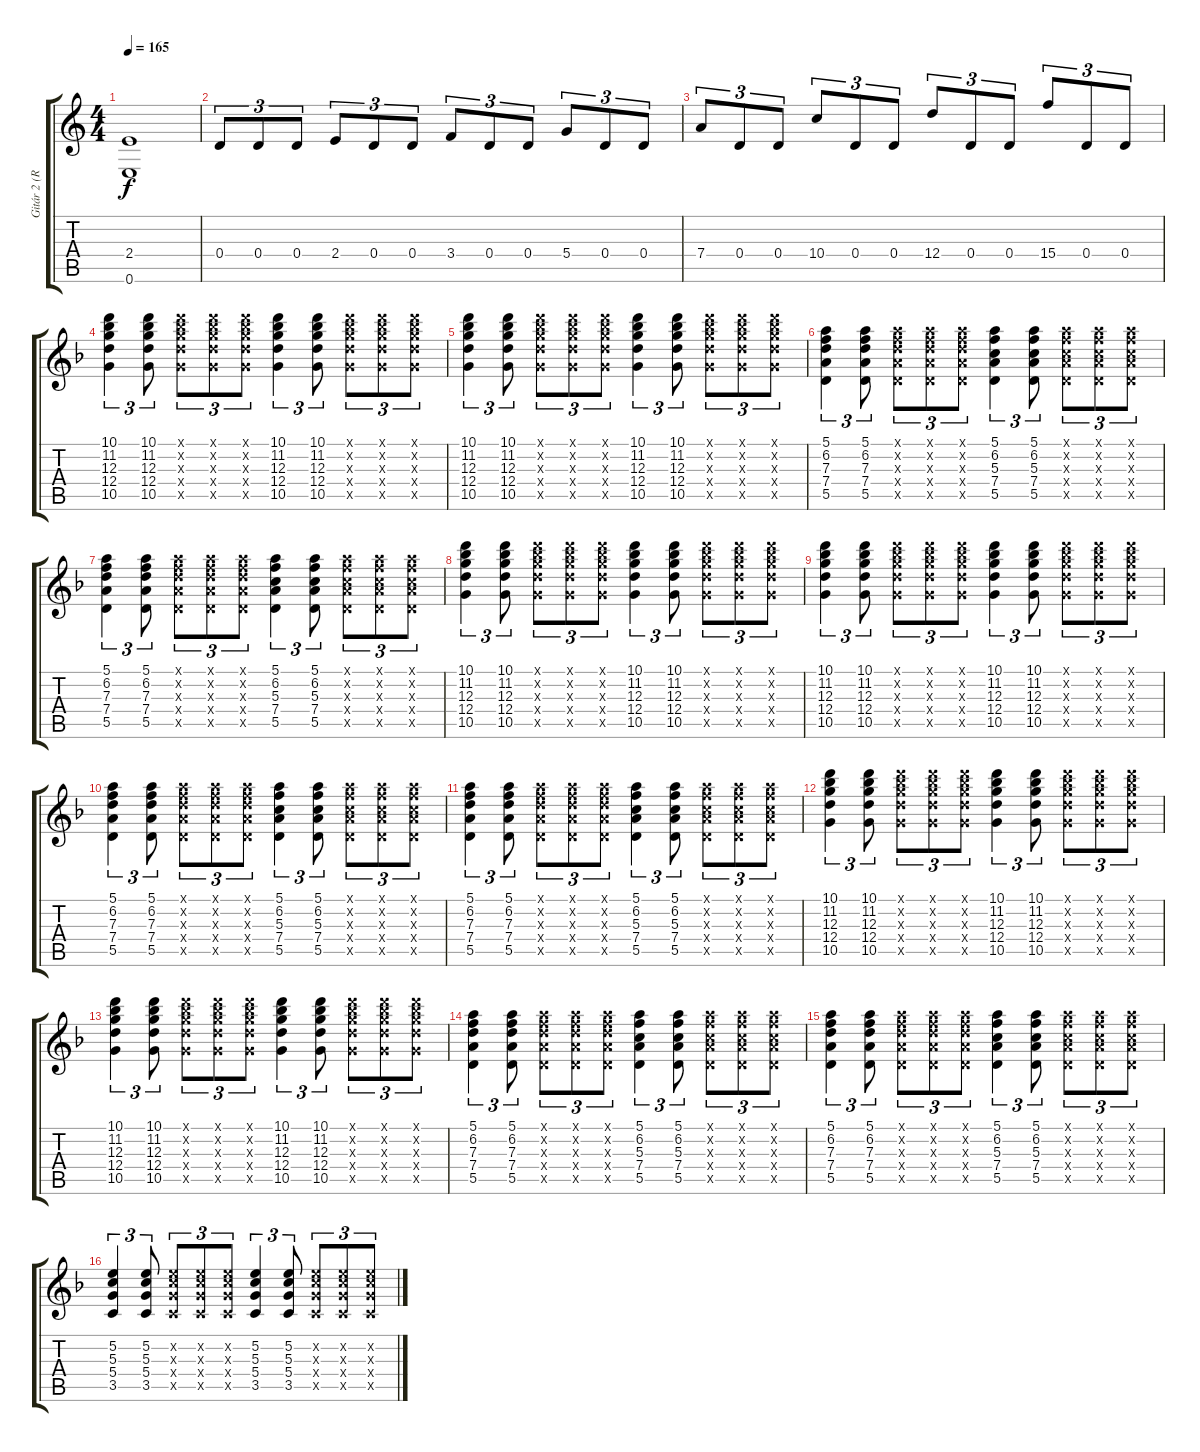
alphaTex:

\track ("Gitár 2 (Ritchie Blackmore)" "Gitár 2 (R") {instrument distortionguitar}
\staff {score tabs}
\tuning (E4 B3 G3 D3 A2 E2) {hide}
\ts (4 4)
\tempo 165
\clef g2
\ks c
(2.4 0.6).1{dy f} |
0.4.8{tu (3 2)} 0.4.8{tu (3 2)} 0.4.8{tu (3 2)} 2.4.8{tu (3 2)} 0.4.8{tu (3 2)} 0.4.8{tu (3 2)} 3.4.8{tu (3 2)} 0.4.8{tu (3 2)} 0.4.8{tu (3 2)} 5.4.8{tu (3 2)} 0.4.8{tu (3 2)} 0.4.8{tu (3 2)} |
7.4.8{tu (3 2)} 0.4.8{tu (3 2)} 0.4.8{tu (3 2)} 10.4.8{tu (3 2)} 0.4.8{tu (3 2)} 0.4.8{tu (3 2)} 12.4.8{tu (3 2)} 0.4.8{tu (3 2)} 0.4.8{tu (3 2)} 15.4.8{tu (3 2)} 0.4.8{tu (3 2)} 0.4.8{tu (3 2)} |
\ks f
(10.1 11.2 12.3 12.4 10.5).4{tu (3 2)} (10.1 11.2 12.3 12.4 10.5).8{tu (3 2)} (10.1{x} 11.2{x} 12.3{x} 12.4{x} 10.5{x}).8{tu (3 2)} (10.1{x} 11.2{x} 12.3{x} 12.4{x} 10.5{x}).8{tu (3 2)} (10.1{x} 11.2{x} 12.3{x} 12.4{x} 10.5{x}).8{tu (3 2)} (10.1 11.2 12.3 12.4 10.5).4{tu (3 2)} (10.1 11.2 12.3 12.4 10.5).8{tu (3 2)} (10.1{x} 11.2{x} 12.3{x} 12.4{x} 10.5{x}).8{tu (3 2)} (10.1{x} 11.2{x} 12.3{x} 12.4{x} 10.5{x}).8{tu (3 2)} (10.1{x} 11.2{x} 12.3{x} 12.4{x} 10.5{x}).8{tu (3 2)} |
(10.1 11.2 12.3 12.4 10.5).4{tu (3 2)} (10.1 11.2 12.3 12.4 10.5).8{tu (3 2)} (10.1{x} 11.2{x} 12.3{x} 12.4{x} 10.5{x}).8{tu (3 2)} (10.1{x} 11.2{x} 12.3{x} 12.4{x} 10.5{x}).8{tu (3 2)} (10.1{x} 11.2{x} 12.3{x} 12.4{x} 10.5{x}).8{tu (3 2)} (10.1 11.2 12.3 12.4 10.5).4{tu (3 2)} (10.1 11.2 12.3 12.4 10.5).8{tu (3 2)} (10.1{x} 11.2{x} 12.3{x} 12.4{x} 10.5{x}).8{tu (3 2)} (10.1{x} 11.2{x} 12.3{x} 12.4{x} 10.5{x}).8{tu (3 2)} (10.1{x} 11.2{x} 12.3{x} 12.4{x} 10.5{x}).8{tu (3 2)} |
(5.1 6.2 7.3 7.4 5.5).4{tu (3 2)} (5.1 6.2 7.3 7.4 5.5).8{tu (3 2)} (5.1{x} 6.2{x} 7.3{x} 7.4{x} 5.5{x}).8{tu (3 2)} (5.1{x} 6.2{x} 7.3{x} 7.4{x} 5.5{x}).8{tu (3 2)} (5.1{x} 6.2{x} 7.3{x} 7.4{x} 5.5{x}).8{tu (3 2)} (5.1 6.2 5.3 7.4 5.5).4{tu (3 2)} (5.1 6.2 5.3 7.4 5.5).8{tu (3 2)} (5.1{x} 6.2{x} 5.3{x} 7.4{x} 5.5{x}).8{tu (3 2)} (5.1{x} 6.2{x} 5.3{x} 7.4{x} 5.5{x}).8{tu (3 2)} (5.1{x} 6.2{x} 5.3{x} 7.4{x} 5.5{x}).8{tu (3 2)} |
(5.1 6.2 7.3 7.4 5.5).4{tu (3 2)} (5.1 6.2 7.3 7.4 5.5).8{tu (3 2)} (5.1{x} 6.2{x} 7.3{x} 7.4{x} 5.5{x}).8{tu (3 2)} (5.1{x} 6.2{x} 7.3{x} 7.4{x} 5.5{x}).8{tu (3 2)} (5.1{x} 6.2{x} 7.3{x} 7.4{x} 5.5{x}).8{tu (3 2)} (5.1 6.2 5.3 7.4 5.5).4{tu (3 2)} (5.1 6.2 5.3 7.4 5.5).8{tu (3 2)} (5.1{x} 6.2{x} 5.3{x} 7.4{x} 5.5{x}).8{tu (3 2)} (5.1{x} 6.2{x} 5.3{x} 7.4{x} 5.5{x}).8{tu (3 2)} (5.1{x} 6.2{x} 5.3{x} 7.4{x} 5.5{x}).8{tu (3 2)} |
(10.1 11.2 12.3 12.4 10.5).4{tu (3 2)} (10.1 11.2 12.3 12.4 10.5).8{tu (3 2)} (10.1{x} 11.2{x} 12.3{x} 12.4{x} 10.5{x}).8{tu (3 2)} (10.1{x} 11.2{x} 12.3{x} 12.4{x} 10.5{x}).8{tu (3 2)} (10.1{x} 11.2{x} 12.3{x} 12.4{x} 10.5{x}).8{tu (3 2)} (10.1 11.2 12.3 12.4 10.5).4{tu (3 2)} (10.1 11.2 12.3 12.4 10.5).8{tu (3 2)} (10.1{x} 11.2{x} 12.3{x} 12.4{x} 10.5{x}).8{tu (3 2)} (10.1{x} 11.2{x} 12.3{x} 12.4{x} 10.5{x}).8{tu (3 2)} (10.1{x} 11.2{x} 12.3{x} 12.4{x} 10.5{x}).8{tu (3 2)} |
(10.1 11.2 12.3 12.4 10.5).4{tu (3 2)} (10.1 11.2 12.3 12.4 10.5).8{tu (3 2)} (10.1{x} 11.2{x} 12.3{x} 12.4{x} 10.5{x}).8{tu (3 2)} (10.1{x} 11.2{x} 12.3{x} 12.4{x} 10.5{x}).8{tu (3 2)} (10.1{x} 11.2{x} 12.3{x} 12.4{x} 10.5{x}).8{tu (3 2)} (10.1 11.2 12.3 12.4 10.5).4{tu (3 2)} (10.1 11.2 12.3 12.4 10.5).8{tu (3 2)} (10.1{x} 11.2{x} 12.3{x} 12.4{x} 10.5{x}).8{tu (3 2)} (10.1{x} 11.2{x} 12.3{x} 12.4{x} 10.5{x}).8{tu (3 2)} (10.1{x} 11.2{x} 12.3{x} 12.4{x} 10.5{x}).8{tu (3 2)} |
(5.1 6.2 7.3 7.4 5.5).4{tu (3 2)} (5.1 6.2 7.3 7.4 5.5).8{tu (3 2)} (5.1{x} 6.2{x} 7.3{x} 7.4{x} 5.5{x}).8{tu (3 2)} (5.1{x} 6.2{x} 7.3{x} 7.4{x} 5.5{x}).8{tu (3 2)} (5.1{x} 6.2{x} 7.3{x} 7.4{x} 5.5{x}).8{tu (3 2)} (5.1 6.2 5.3 7.4 5.5).4{tu (3 2)} (5.1 6.2 5.3 7.4 5.5).8{tu (3 2)} (5.1{x} 6.2{x} 5.3{x} 7.4{x} 5.5{x}).8{tu (3 2)} (5.1{x} 6.2{x} 5.3{x} 7.4{x} 5.5{x}).8{tu (3 2)} (5.1{x} 6.2{x} 5.3{x} 7.4{x} 5.5{x}).8{tu (3 2)} |
(5.1 6.2 7.3 7.4 5.5).4{tu (3 2)} (5.1 6.2 7.3 7.4 5.5).8{tu (3 2)} (5.1{x} 6.2{x} 7.3{x} 7.4{x} 5.5{x}).8{tu (3 2)} (5.1{x} 6.2{x} 7.3{x} 7.4{x} 5.5{x}).8{tu (3 2)} (5.1{x} 6.2{x} 7.3{x} 7.4{x} 5.5{x}).8{tu (3 2)} (5.1 6.2 5.3 7.4 5.5).4{tu (3 2)} (5.1 6.2 5.3 7.4 5.5).8{tu (3 2)} (5.1{x} 6.2{x} 5.3{x} 7.4{x} 5.5{x}).8{tu (3 2)} (5.1{x} 6.2{x} 5.3{x} 7.4{x} 5.5{x}).8{tu (3 2)} (5.1{x} 6.2{x} 5.3{x} 7.4{x} 5.5{x}).8{tu (3 2)} |
(10.1 11.2 12.3 12.4 10.5).4{tu (3 2)} (10.1 11.2 12.3 12.4 10.5).8{tu (3 2)} (10.1{x} 11.2{x} 12.3{x} 12.4{x} 10.5{x}).8{tu (3 2)} (10.1{x} 11.2{x} 12.3{x} 12.4{x} 10.5{x}).8{tu (3 2)} (10.1{x} 11.2{x} 12.3{x} 12.4{x} 10.5{x}).8{tu (3 2)} (10.1 11.2 12.3 12.4 10.5).4{tu (3 2)} (10.1 11.2 12.3 12.4 10.5).8{tu (3 2)} (10.1{x} 11.2{x} 12.3{x} 12.4{x} 10.5{x}).8{tu (3 2)} (10.1{x} 11.2{x} 12.3{x} 12.4{x} 10.5{x}).8{tu (3 2)} (10.1{x} 11.2{x} 12.3{x} 12.4{x} 10.5{x}).8{tu (3 2)} |
(10.1 11.2 12.3 12.4 10.5).4{tu (3 2)} (10.1 11.2 12.3 12.4 10.5).8{tu (3 2)} (10.1{x} 11.2{x} 12.3{x} 12.4{x} 10.5{x}).8{tu (3 2)} (10.1{x} 11.2{x} 12.3{x} 12.4{x} 10.5{x}).8{tu (3 2)} (10.1{x} 11.2{x} 12.3{x} 12.4{x} 10.5{x}).8{tu (3 2)} (10.1 11.2 12.3 12.4 10.5).4{tu (3 2)} (10.1 11.2 12.3 12.4 10.5).8{tu (3 2)} (10.1{x} 11.2{x} 12.3{x} 12.4{x} 10.5{x}).8{tu (3 2)} (10.1{x} 11.2{x} 12.3{x} 12.4{x} 10.5{x}).8{tu (3 2)} (10.1{x} 11.2{x} 12.3{x} 12.4{x} 10.5{x}).8{tu (3 2)} |
(5.1 6.2 7.3 7.4 5.5).4{tu (3 2)} (5.1 6.2 7.3 7.4 5.5).8{tu (3 2)} (5.1{x} 6.2{x} 7.3{x} 7.4{x} 5.5{x}).8{tu (3 2)} (5.1{x} 6.2{x} 7.3{x} 7.4{x} 5.5{x}).8{tu (3 2)} (5.1{x} 6.2{x} 7.3{x} 7.4{x} 5.5{x}).8{tu (3 2)} (5.1 6.2 5.3 7.4 5.5).4{tu (3 2)} (5.1 6.2 5.3 7.4 5.5).8{tu (3 2)} (5.1{x} 6.2{x} 5.3{x} 7.4{x} 5.5{x}).8{tu (3 2)} (5.1{x} 6.2{x} 5.3{x} 7.4{x} 5.5{x}).8{tu (3 2)} (5.1{x} 6.2{x} 5.3{x} 7.4{x} 5.5{x}).8{tu (3 2)} |
(5.1 6.2 7.3 7.4 5.5).4{tu (3 2)} (5.1 6.2 7.3 7.4 5.5).8{tu (3 2)} (5.1{x} 6.2{x} 7.3{x} 7.4{x} 5.5{x}).8{tu (3 2)} (5.1{x} 6.2{x} 7.3{x} 7.4{x} 5.5{x}).8{tu (3 2)} (5.1{x} 6.2{x} 7.3{x} 7.4{x} 5.5{x}).8{tu (3 2)} (5.1 6.2 5.3 7.4 5.5).4{tu (3 2)} (5.1 6.2 5.3 7.4 5.5).8{tu (3 2)} (5.1{x} 6.2{x} 5.3{x} 7.4{x} 5.5{x}).8{tu (3 2)} (5.1{x} 6.2{x} 5.3{x} 7.4{x} 5.5{x}).8{tu (3 2)} (5.1{x} 6.2{x} 5.3{x} 7.4{x} 5.5{x}).8{tu (3 2)} |
(5.2 5.3 5.4 3.5).4{tu (3 2)} (5.2 5.3 5.4 3.5).8{tu (3 2)} (5.2{x} 5.3{x} 5.4{x} 3.5{x}).8{tu (3 2)} (5.2{x} 5.3{x} 5.4{x} 3.5{x}).8{tu (3 2)} (5.2{x} 5.3{x} 5.4{x} 3.5{x}).8{tu (3 2)} (5.2 5.3 5.4 3.5).4{tu (3 2)} (5.2 5.3 5.4 3.5).8{tu (3 2)} (5.2{x} 5.3{x} 5.4{x} 3.5{x}).8{tu (3 2)} (5.2{x} 5.3{x} 5.4{x} 3.5{x}).8{tu (3 2)} (5.2{x} 5.3{x} 5.4{x} 3.5{x}).8{tu (3 2)}
